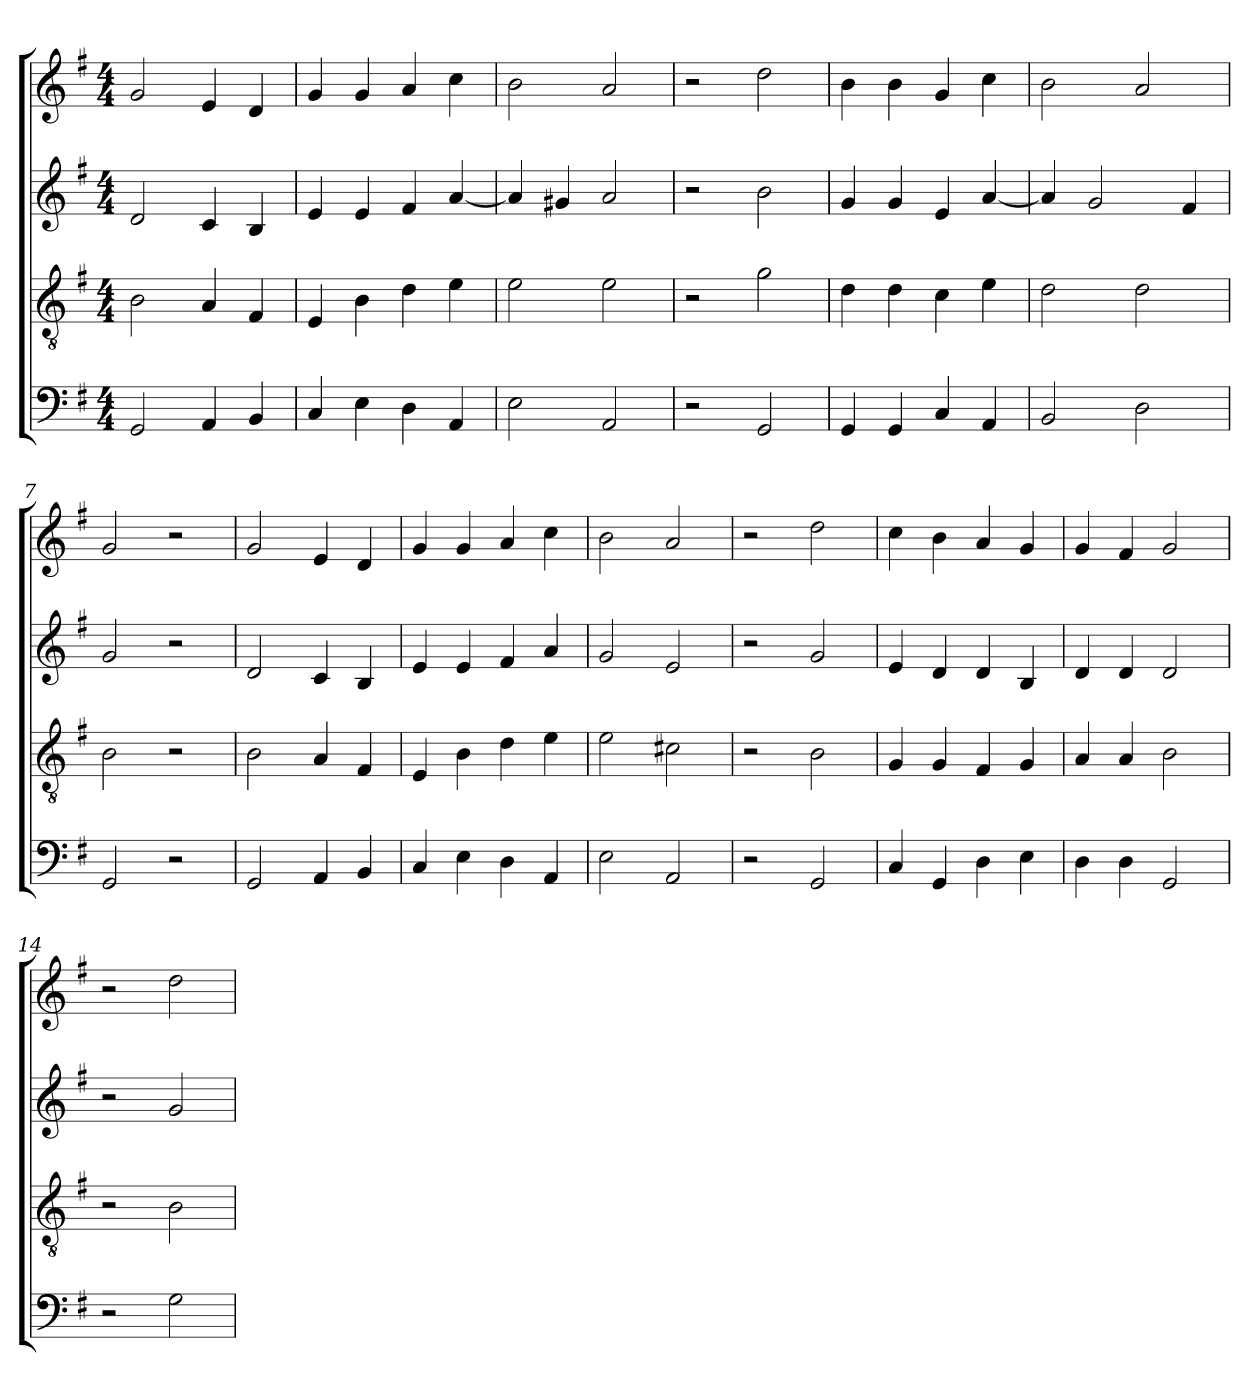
**kern	**kern	**kern	**kern
*part4	*part3	*part2	*part1
*staff4	*staff3	*staff2	*staff1
*clefF4	*clefGv2	*clefG2	*clefG2
*k[f#]	*k[f#]	*k[f#]	*k[f#]
*M4/4	*M4/4	*M4/4	*M4/4
=1	=1	=1	=1
2GG	2B	2d	2g
4AA	4A	4c	4e
4BB	4F#	4B	4d
=2	=2	=2	=2
4C	4E	4e	4g
4E	4B	4e	4g
4D	4d	4f#	4a
4AA	4e	[4a	4cc
=3	=3	=3	=3
2E	2e	4a]	2b
.	.	4g#X	.
2AA	2e	2a	2a
=4	=4	=4	=4
2r	2r	2r	2r
2GG	2g	2b	2dd
=5	=5	=5	=5
4GG	4d	4g	4b
4GG	4d	4g	4b
4C	4c	4e	4g
4AA	4e	[4a	4cc
=6	=6	=6	=6
2BB	2d	4a]	2b
.	.	2g	.
2D	2d	.	2a
.	.	4f#	.
=7	=7	=7	=7
2GG	2B	2g	2g
2r	2r	2r	2r
=8	=8	=8	=8
2GG	2B	2d	2g
4AA	4A	4c	4e
4BB	4F#	4B	4d
!!LO:LB:g=z
=9	=9	=9	=9
4C	4E	4e	4g
4E	4B	4e	4g
4D	4d	4f#	4a
4AA	4e	4a	4cc
=10	=10	=10	=10
2E	2e	2g	2b
2AA	2c#X	2e	2a
=11	=11	=11	=11
2r	2r	2r	2r
2GG	2B	2g	2dd
=12	=12	=12	=12
4C	4G	4e	4cc
4GG	4G	4d	4b
4D	4F#	4d	4a
4E	4G	4B	4g
=13	=13	=13	=13
4D	4A	4d	4g
4D	4A	4d	4f#
2GG	2B	2d	2g
=14	=14	=14	=14
2r	2r	2r	2r
2G	2B	2g	2dd
=	=	=	=
*-	*-	*-	*-
